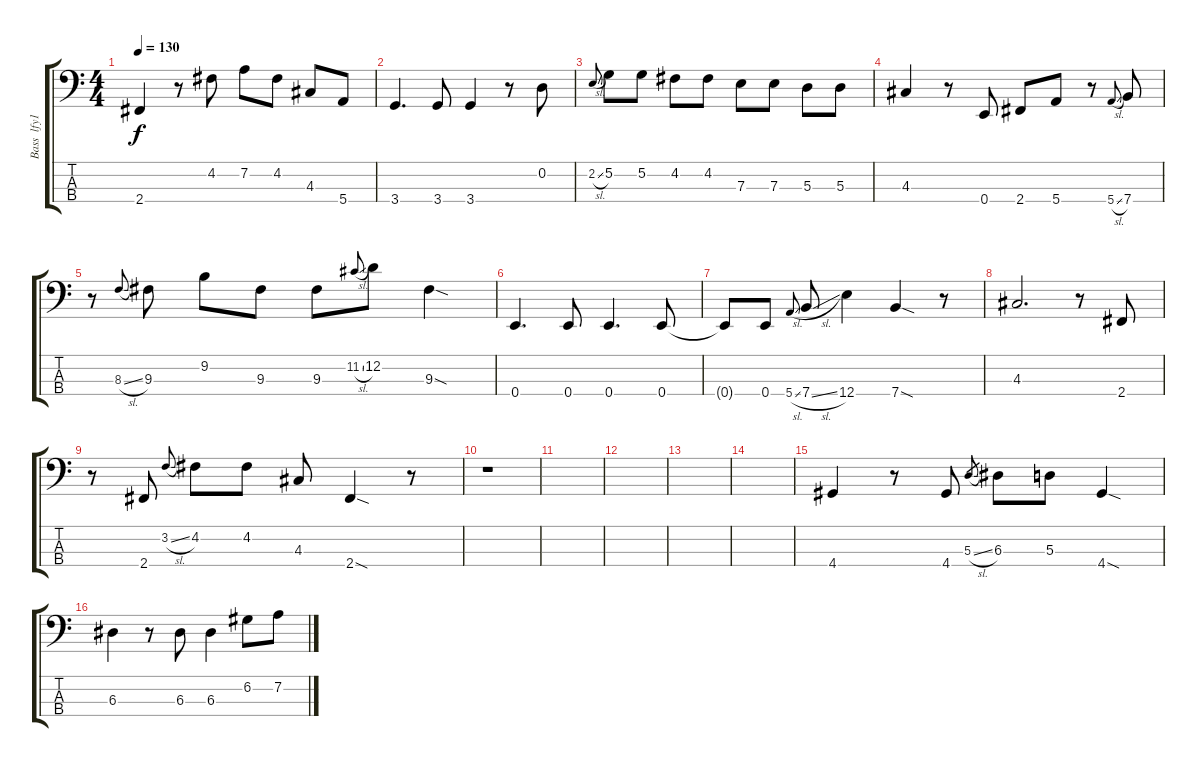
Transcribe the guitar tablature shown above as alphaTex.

\track ("Bass  lfy1994" "Bass  lfy1") {instrument electricbassfinger}
\staff {score tabs}
\tuning (G2 D2 A1 E1) {hide}
\ts (4 4)
\tempo 130
\clef f4
\ks c
2.4.4{dy f} r.8 4.2.8 7.2.8 4.2.8 4.3.8 5.4.8 |
3.4.4{d} 3.4.8 3.4.4 r.8 0.2.8 |
2.2{sl}.8{gr onbeat} 5.2.8 5.2.8 4.2.8 4.2.8 7.3.8 7.3.8 5.3.8 5.3.8 |
4.3.4 r.8 0.4.8 2.4.8 5.4.8 r.8 5.4{sl}.8{gr onbeat} 7.4.8 |
r.8 8.3{sl}.8{gr onbeat} 9.3.8 9.2.8 9.3.8 9.3.8 11.2{sl}.8{gr onbeat} 12.2.8 9.3{sod}.4 |
0.4.4{d} 0.4.8 0.4.4{d} 0.4.8 |
0.4{t}.8 0.4.8 5.4{sl}.8{gr onbeat} 7.4{sl}.8 12.4.4 7.4{sod}.4 r.8 |
4.3.2{d} r.8 2.4.8 |
r.8 2.4.8 3.2{sl}.8{gr onbeat} 4.2.8 4.2.8 4.3.8 2.4{sod}.4 r.8 |
r.1 |
|
|
|
|
4.4.4 r.8 4.4.8 5.3{sl}.8{gr} 6.3.8 5.3.8 4.4{sod}.4 |
6.3.4 r.8 6.3.8 6.3.4 6.2.8 7.2.8
